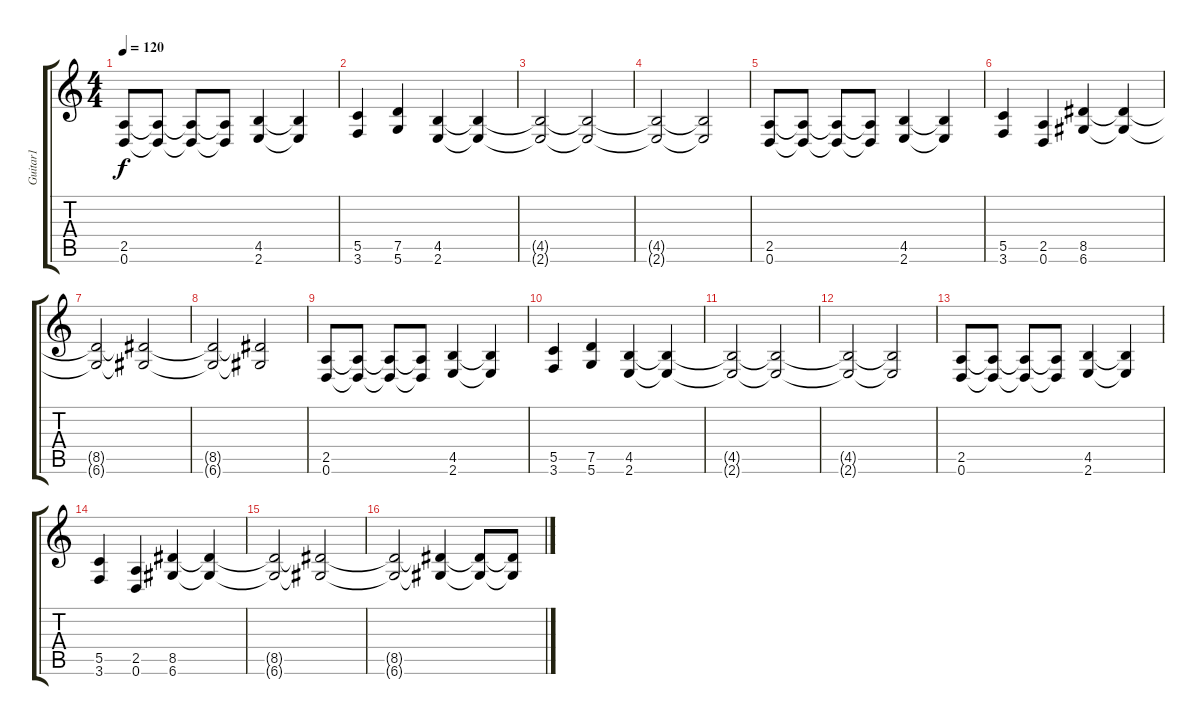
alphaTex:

\track ("Guitar1" "Guitar1") {instrument overdrivenguitar}
\staff {score tabs}
\tuning (D4 A3 F3 C3 G2 D2) {hide}
\ts (4 4)
\tempo 120
\clef g2
\ks c
(2.5 0.6).8{dy f} (2.5{t} 0.6{t}).8 (2.5{t} 0.6{t}).8 (2.5{t} 0.6{t}).8 (4.5 2.6).4 (4.5{t} 2.6{t}).4 |
(5.5 3.6).4 (7.5 5.6).4 (4.5 2.6).4 (4.5{t} 2.6{t}).4 |
(4.5{t} 2.6{t}).2 (4.5{t} 2.6{t}).2 |
(4.5{t} 2.6{t}).2 (4.5{t} 2.6{t}).2 |
(2.5 0.6).8 (2.5{t} 0.6{t}).8 (2.5{t} 0.6{t}).8 (2.5{t} 0.6{t}).8 (4.5 2.6).4 (4.5{t} 2.6{t}).4 |
(5.5 3.6).4 (2.5 0.6).4 (8.5 6.6).4 (8.5{t} 6.6{t}).4 |
(8.5{t} 6.6{t}).2 (8.5{t} 6.6{t}).2 |
(8.5{t} 6.6{t}).2 (8.5{t} 6.6{t}).2 |
(2.5 0.6).8 (2.5{t} 0.6{t}).8 (2.5{t} 0.6{t}).8 (2.5{t} 0.6{t}).8 (4.5 2.6).4 (4.5{t} 2.6{t}).4 |
(5.5 3.6).4 (7.5 5.6).4 (4.5 2.6).4 (4.5{t} 2.6{t}).4 |
(4.5{t} 2.6{t}).2 (4.5{t} 2.6{t}).2 |
(4.5{t} 2.6{t}).2 (4.5{t} 2.6{t}).2 |
(2.5 0.6).8 (2.5{t} 0.6{t}).8 (2.5{t} 0.6{t}).8 (2.5{t} 0.6{t}).8 (4.5 2.6).4 (4.5{t} 2.6{t}).4 |
(5.5 3.6).4 (2.5 0.6).4 (8.5 6.6).4 (8.5{t} 6.6{t}).4 |
(8.5{t} 6.6{t}).2 (8.5{t} 6.6{t}).2 |
(8.5{t} 6.6{t}).2 (8.5{t} 6.6{t}).4 (8.5{t} 6.6{t}).8 (8.5{t} 6.6{t}).8
